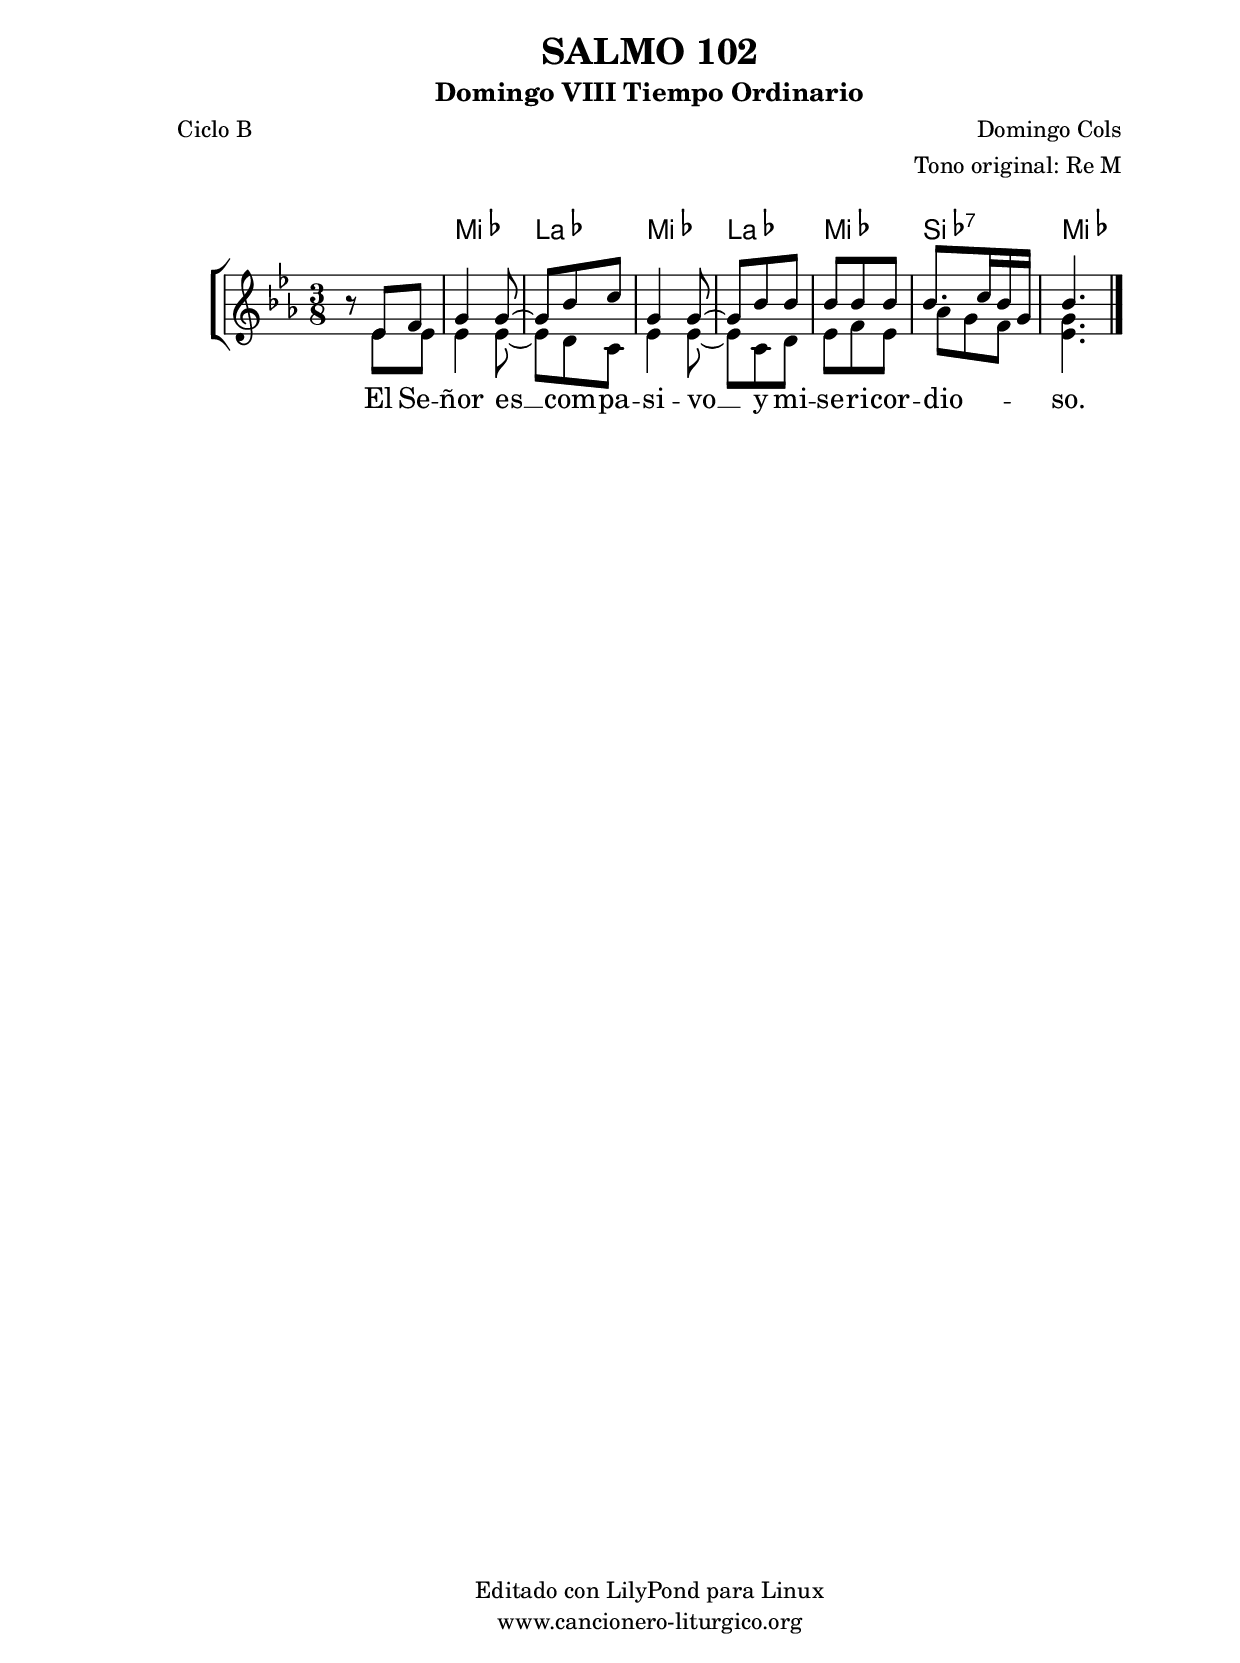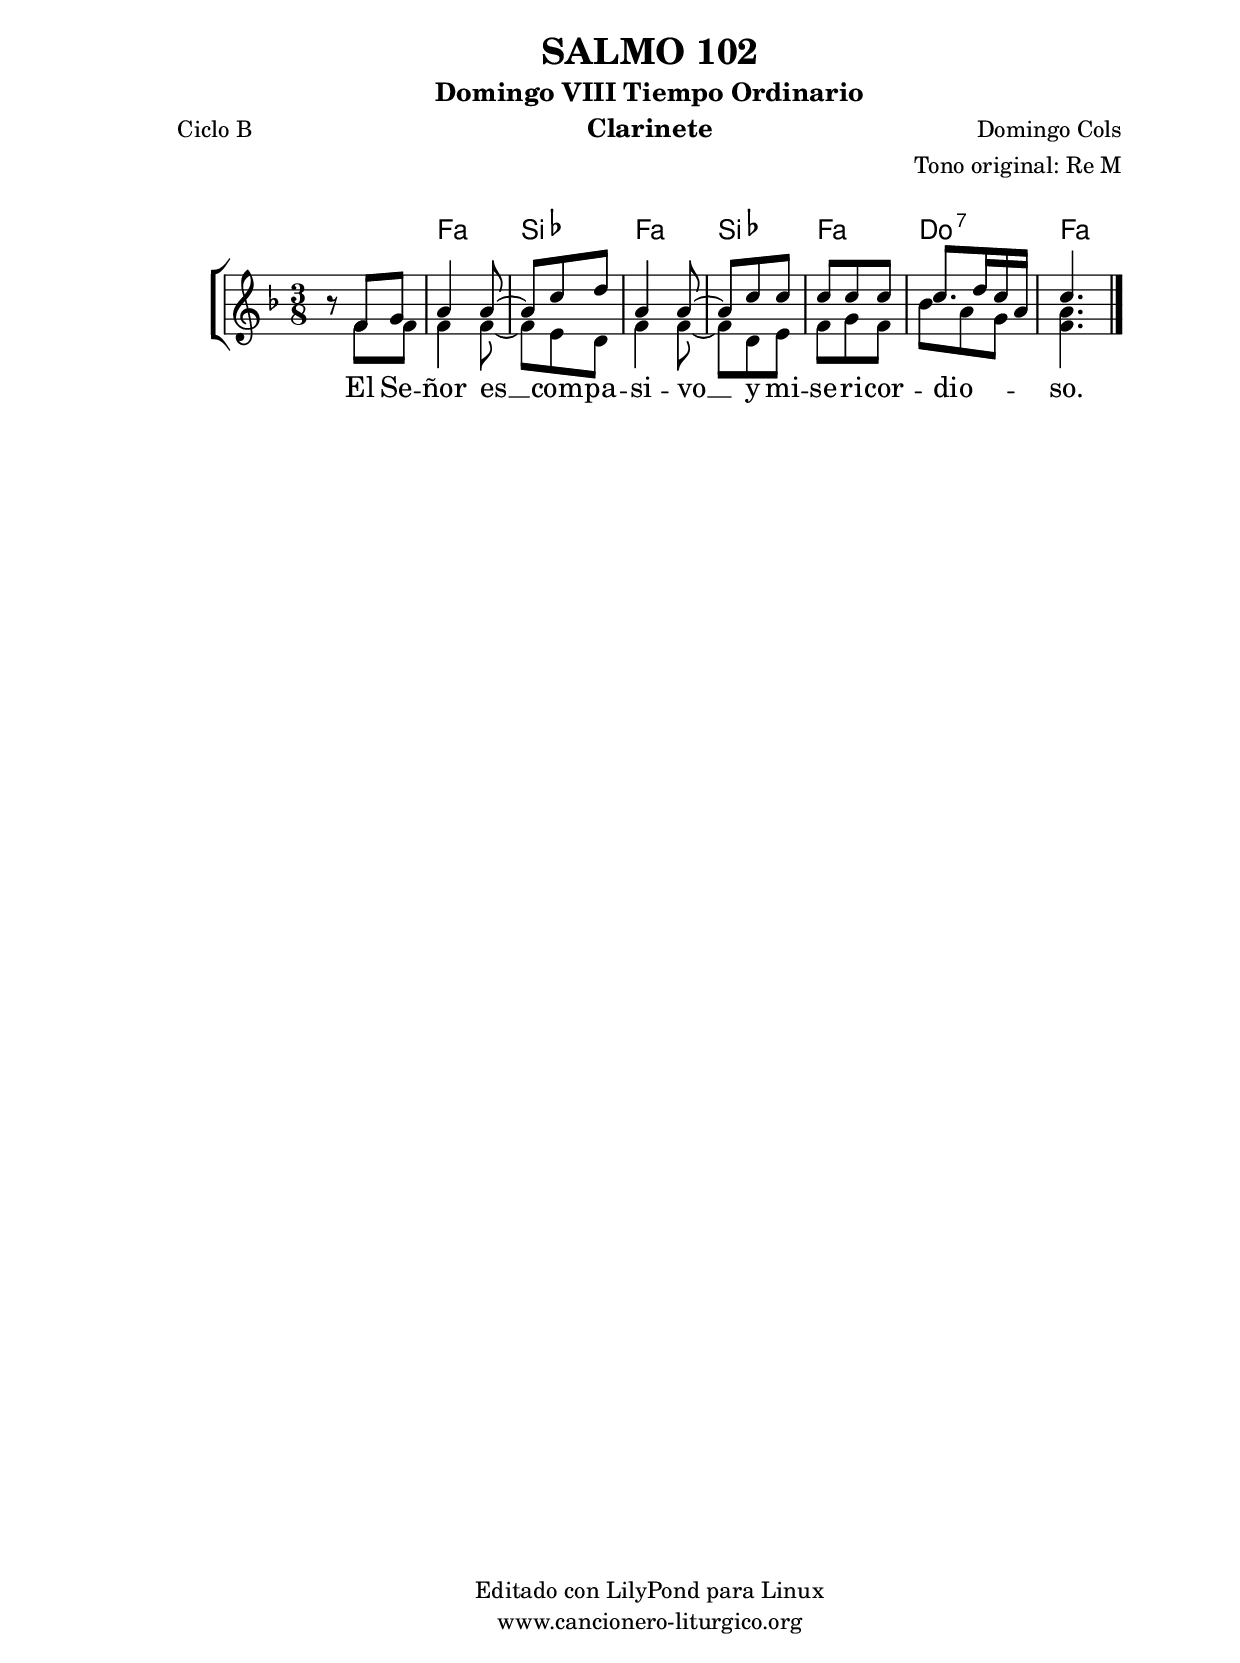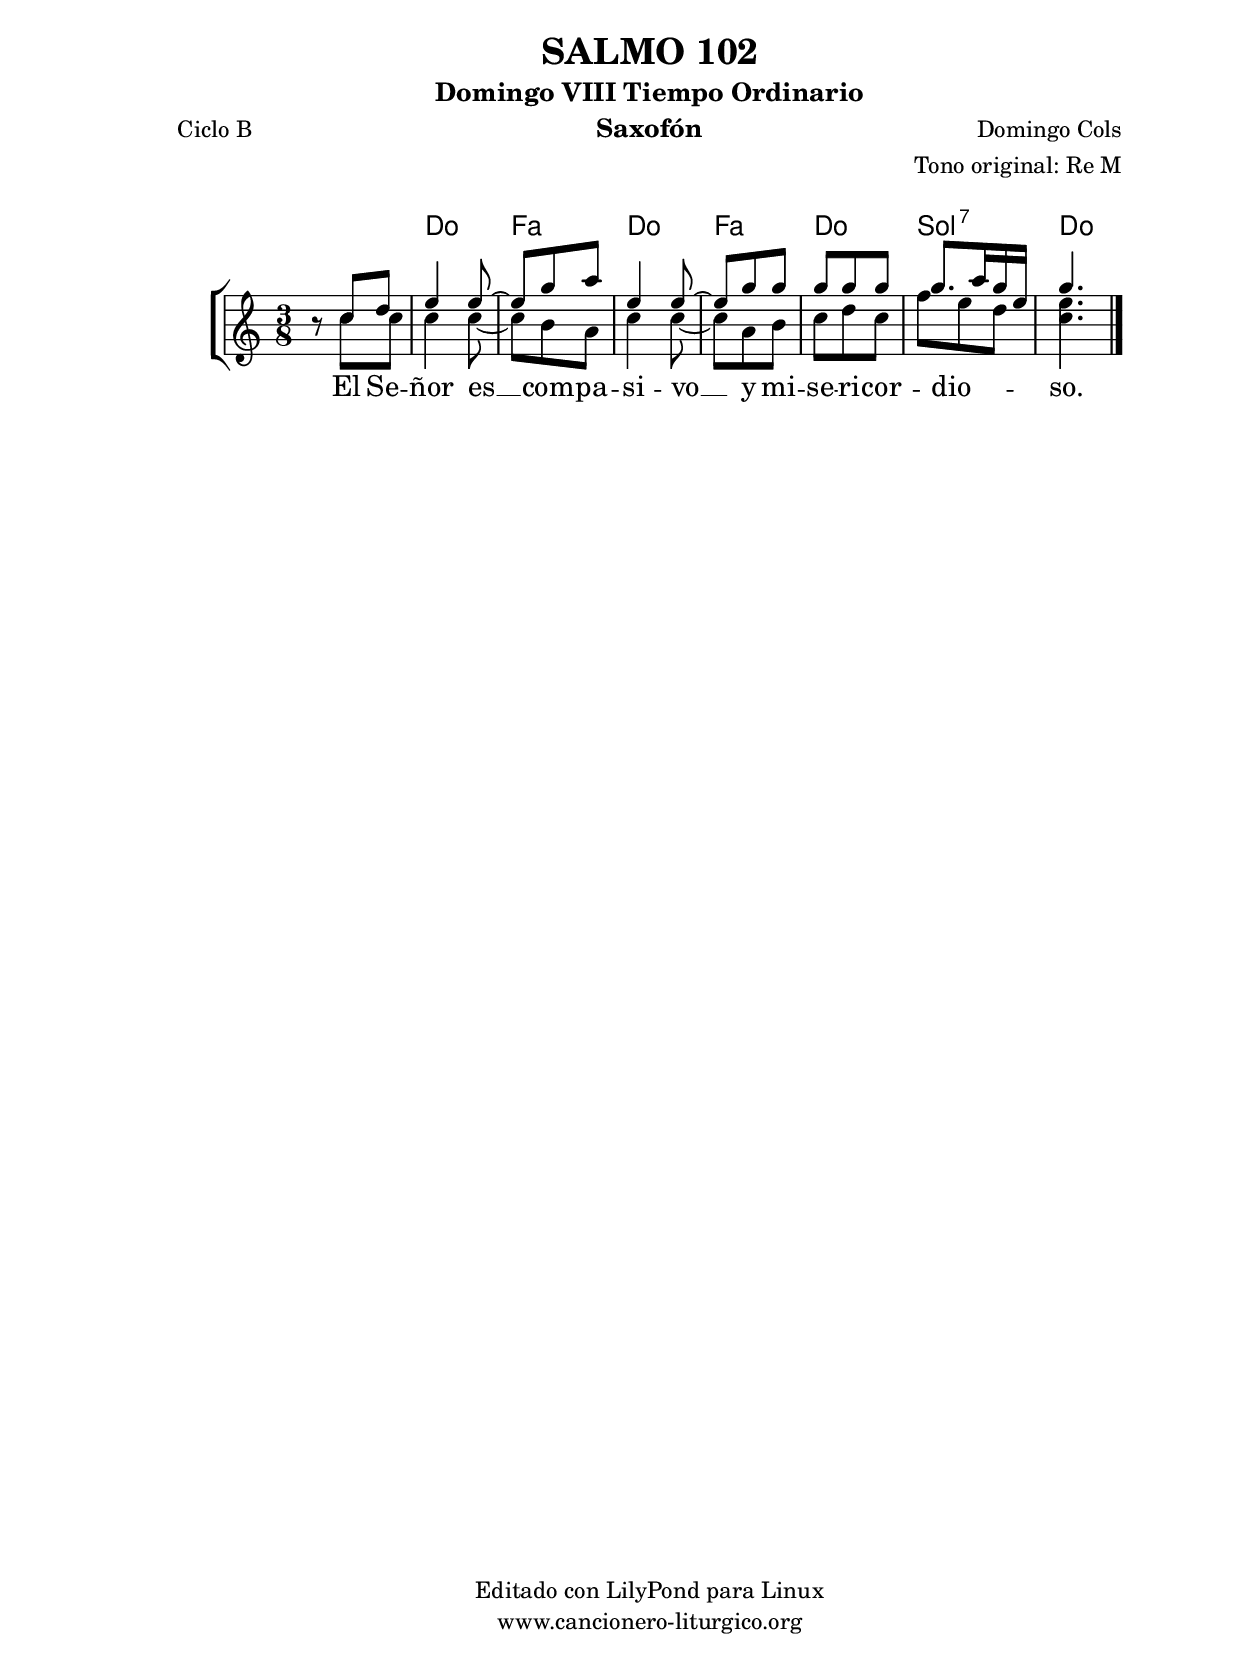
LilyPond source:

%
%para convertir .midi en .wav:
%timidity filename.midi -Ow -o finename.wav
%
%
%Para convertir de .wav a .mp3:
%lame -h -m j filename.wav
%
%
%para escuchar el midi:
%timidity nombrefichero.midi
%


%versión de lilypond para la que se ha escrito esta partitura:
\version "2.16.0"

	%Tamaño papel
	#(set-default-paper-size "a4")
	%Tamaño partitura
	#(set-global-staff-size 20)
	%No responde al pulsar sobre una nota
	#(ly:set-option 'point-and-click #f)

%parámetros del encabezamiento:
\header {
	title = "SALMO 102"
	subtitle = "Domingo VIII Tiempo Ordinario"
	composer = "Domingo Cols"
	poet = "Ciclo B"
	meter = ""
	arranger = "Tono original: Re M"
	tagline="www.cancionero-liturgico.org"
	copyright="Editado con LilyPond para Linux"
	tiempo = "Ordinario"
	usos = "Salmo"
	letra = "El Señor es compasivo y misericordioso."
	}

%parámetros asociados al papel:
\paper  {
	oddHeaderMarkup = \markup {\fill-line { \on-the-fly #not-first-page \fromproperty #'header:title \on-the-fly #not-first-page \fromproperty #'header:composer }}
	evenHeaderMarkup = \markup {\fill-line { \fromproperty #'header:composer \fromproperty #'header:title }}
	#(set-paper-size "a4")
	print-page-number = ##f
	first-page-number = 1
	print-first-page-number = ##f
%	head-separation = 3.0 \cm
	top-margin = 2.0 \cm
	bottom-margin = 0.5\cm
%%%	bottom-margin = -1.0\cm
	left-margin = 3.0 \cm
	line-width = 16.0 \cm 
	indent = 8\mm
	interscoreline = 2.\mm
	between-system-space = 15\mm
%	para que las partituras no llenen la hoja:
	ragged-bottom = ##t
%	idem para la última hoja:
	ragged-last-bottom = ##f
%	para que las partituras llenen el ancho del papel:
	ragged-last = ##f
	after-title-space = 2.5 \cm
%page-count=1
%system-count=8

	%Flexible Vertical Spacing
%	markup-markup-spacing =
%	#'((basic-distance . 15) (minimum-distance . 15) (padding . 3))
	markup-system-spacing =
	#'((basic-distance . 15) (minimum-distance . 15) (padding . 3))
	system-system-spacing =
	#'((basic-distance . 15) (minimum-distance . 15) (padding . 3))
	score-system-spacing =
	#'((basic-distance . 15) (minimum-distance . 15) (padding . 5))
%	top-system-spacing = % header
%	#'((basic-distance . 8) (minimum-distance . 0) (padding . 3))
%	top-markup-spacing =
%	#'((basic-distance . 20) (minimum-distance . 20) (padding . 3))
	last-bottom-spacing = % footer
	#'((basic-distance . 5) (minimum-distance . 5) (padding . 3))
%	score-markup-spacing =
%	#'((basic-distance . 16) (minimum-distance . 13) (padding . 3))

	}


%parámetros que afectan a toda la partitura:
global =  {
	%clave de sol (G):
	\clef G
	%armadura:
	\transpose d ees
	\key d \major
	\tempo 4=80
	\set Score.tempoHideNote = ##t
	}


acordes = {
	\italianChords
	\chordmode {
	\transpose d ees
{

s4.
d4. g d g d a:7 d

	}
	}
}

melodia = 
	\transpose d ees
	\relative c'{
	\time 3/8

r8
<<
\new Voice = "arriba"
{
\voiceOne
d8 e
fis4 fis8~
fis8 a b
fis4 fis8~
fis8 a a
a8 a a
a8. b16 a fis
a4.
}

\new Voice
{
\voiceTwo
d,8 d
d4 d8~
d8 cis b
d4 d8~
d8 b cis
d8 e d
g8 fis e
<fis d>4.
}
>>

	\bar "|."
	}


texto = \lyricmode {
El Se -- ñor es __ com -- pa -- si -- vo __
y mi -- se -- ri -- cor -- dio -- _ _ _ so.
	}


acordesStaff = \context ChordNames = acordesStaff <<
	\set chordChanges = ##t
	\acordes
	>>


vozStaff = \context Voice = vozStaff
\with {\consists "Ambitus_engraver"}
<<
%	\set Staff.instrumentName = ""
%	\set Staff.shortInstrumentName = ""
%	\set Staff.midiInstrument = #"clarinet"
%	\set Staff.midiInstrument = #"cello"
%	\set Staff.midiInstrument = #"flute"
	\set Staff.midiInstrument = #"electric guitar (jazz)"
%	\set Staff.midiInstrument = #"english horn"
%	\set Staff.midiInstrument = #"violin"
%	\set Staff.midiInstrument = #"glockenspiel"
	\set Staff.midiMinimumVolume = #0.7
	\set Staff.midiMaximumVolume = #0.9
	\global
	\melodia
	>>

textoStaff = \context Lyrics = textoStaff <<
	\lyricsto arriba \texto
	>>

\book {
	\score {
		\context ChoirStaff {
			\override StaffGroup.SystemStartBracket #'collapse-height = #1
			\override Score.SystemStartBar #'collapse-height = #1
			<<
			\acordesStaff
			\vozStaff
			\textoStaff
			>>
			}
		\layout {
	    		\context {
				\Lyrics
				\override LyricText #'font-size = #2
				}
	   		 \context {
				\Score
				%fontSize = #3
				\override StaffSymbol #'staff-space = #(magstep +3)
				%\override Beam #'thickness = #0.55
				%\override SpacingSpanner #'spacing-increment = #1.0
				%\override Slur #'height-limit = #1.5
				}
			}
		}
	\score {
		\unfoldRepeats
		\context ChoirStaff {
			<<
			\acordesStaff
			\vozStaff
			>>
			}
		\midi {
	  		\context {
	  			\Score
				tempoWholesPerMinute = #(ly:make-moment 70 4)
				}
			}
		}
	}

%Partitura para clarinete
#(define output-suffix "C")
\book {
	\header{
		instrument = "Clarinete"
		}
	\score {
		\context ChoirStaff {
			\override StaffGroup.SystemStartBracket #'collapse-height = #1
			\override Score.SystemStartBar #'collapse-height = #1
\transpose c d
			<<
			\acordesStaff
			\vozStaff
			\textoStaff
			>>
			}
		\layout {
	    		\context {
				\Lyrics
				\override LyricText #'font-size = #2
				}
	   		 \context {
				\Score
				%fontSize = #3
				\override StaffSymbol #'staff-space = #(magstep +3)
				%\override Beam #'thickness = #0.55
				%\override SpacingSpanner #'spacing-increment = #1.0
				%\override Slur #'height-limit = #1.5
				}
			}
		}
	}

%Partitura para saxofón
#(define output-suffix "S")
\book {
	\header{
		instrument = "Saxofón"
		}
	\score {
		\context ChoirStaff {
			\override StaffGroup.SystemStartBracket #'collapse-height = #1
			\override Score.SystemStartBar #'collapse-height = #1
\transpose c a
			<<
			\acordesStaff
			\vozStaff
			\textoStaff
			>>
			}
		\layout {
	    		\context {
				\Lyrics
				\override LyricText #'font-size = #2
				}
	   		 \context {
				\Score
				%fontSize = #3
				\override StaffSymbol #'staff-space = #(magstep +3)
				%\override Beam #'thickness = #0.55
				%\override SpacingSpanner #'spacing-increment = #1.0
				%\override Slur #'height-limit = #1.5
				}
			}
		}
	}

